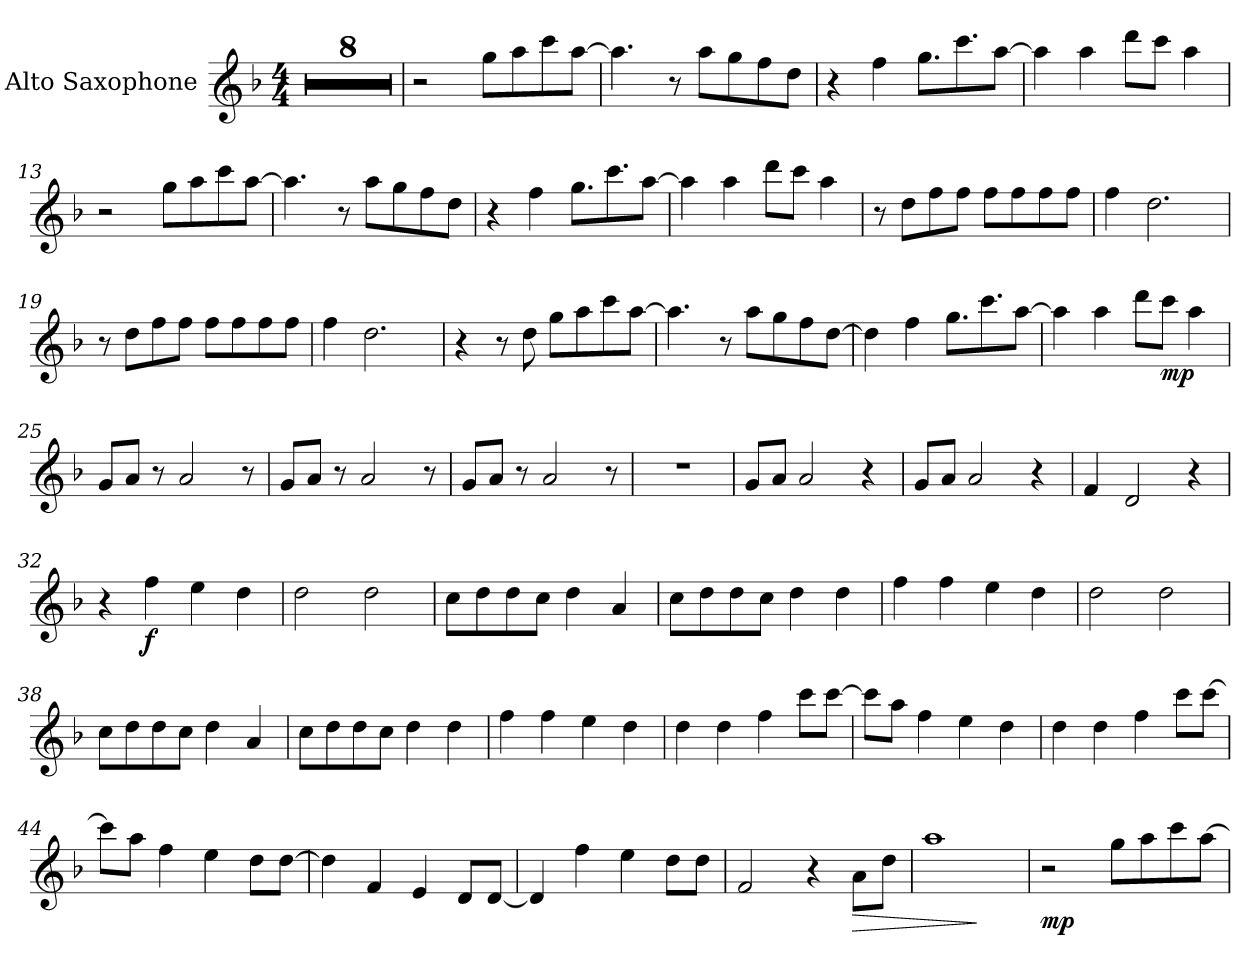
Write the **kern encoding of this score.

**kern	**dynam
*part1	*part1
*staff1	*staff1
*I"Alto Saxophone	*
*I'A. Sax.	*
*clefG2	*
*ITrd5c9	*
*k[b-e-a-d-]	*
*M4/4	*
*MM155	*
=1	=1
1r	.
=2	=2
1r	.
=3	=3
1r	.
=4	=4
1r	.
=5	=5
1r	.
=6	=6
1r	.
=7	=7
1r	.
=8	=8
1r	.
=9	=9
2r	.
8b-\L	.
8cc\	.
8ee-\	.
[8cc\J	.
=10	=10
4.cc\]	.
8r	.
8cc\L	.
8b-\	.
8a-\	.
8f\J	.
=11	=11
4r	.
4a-\	.
8.b-\L	.
8.ee-\	.
[8cc\J	.
=12	=12
4cc\]	.
4cc\	.
8ff\L	.
8ee-\J	.
4cc\	.
=13	=13
2r	.
8b-\L	.
8cc\	.
8ee-\	.
[8cc\J	.
=14	=14
4.cc\]	.
8r	.
8cc\L	.
8b-\	.
8a-\	.
8f\J	.
!!LO:LB:g=z
=15	=15
4r	.
4a-\	.
8.b-\L	.
8.ee-\	.
[8cc\J	.
=16	=16
4cc\]	.
4cc\	.
8ff\L	.
8ee-\J	.
4cc\	.
=17	=17
8r	.
8f\L	.
8a-\	.
8a-\J	.
8a-\L	.
8a-\	.
8a-\	.
8a-\J	.
=18	=18
4a-\	.
2.f\	.
=19	=19
8r	.
8f\L	.
8a-\	.
8a-\J	.
8a-\L	.
8a-\	.
8a-\	.
8a-\J	.
=20	=20
4a-\	.
2.f\	.
=21	=21
4r	.
8r	.
8f\	.
8b-\L	.
8cc\	.
8ee-\	.
[8cc\J	.
!!LO:LB:g=z
=22	=22
4.cc\]	.
8r	.
8cc\L	.
8b-\	.
8a-\	.
[8f\J	.
=23	=23
4f\]	.
4a-\	.
8.b-\L	.
8.ee-\	.
[8cc\J	.
=24	=24
4cc\]	.
4cc\	.
8ff\L	.
!	!LO:DY:b
8ee-\J	mp
4cc\	.
=25	=25
8B-/L	.
8c/J	.
8r	.
2c/	.
8r	.
=26	=26
8B-/L	.
8c/J	.
8r	.
2c/	.
8r	.
=27	=27
8B-/L	.
8c/J	.
8r	.
2c/	.
8r	.
=28	=28
1r	.
=29	=29
8B-/L	.
8c/J	.
2c/	.
4r	.
!!LO:LB:g=z
=30	=30
8B-/L	.
8c/J	.
2c/	.
4r	.
=31	=31
4A-/	.
2F/	.
4r	.
=32	=32
4r	.
!	!LO:DY:b
4a-\	f
4g\	.
4f\	.
=33	=33
2f\	.
2f\	.
=34	=34
8e-:\L	.
8f\	.
8f\	.
8e-\J	.
4f\	.
4c/	.
=35	=35
8e-\L	.
8f\	.
8f\	.
8e-\J	.
4f\	.
4f\	.
=36	=36
4a-\	.
4a-\	.
4g\	.
4f\	.
=37	=37
2f\	.
2f\	.
=38	=38
8e-:\L	.
8f\	.
8f\	.
8e-\J	.
4f\	.
4c/	.
!!LO:LB:g=z
=39	=39
8e-\L	.
8f\	.
8f\	.
8e-\J	.
4f\	.
4f\	.
=40	=40
4a-\	.
4a-\	.
4g\	.
4f\	.
=41	=41
4f\	.
4f\	.
4a-\	.
8ee-\L	.
[8ee-\J	.
=42	=42
8ee-\L]	.
8cc\J	.
4a-\	.
4g\	.
4f\	.
=43	=43
4f\	.
4f\	.
4a-\	.
8ee-\L	.
[8ee-\J	.
=44	=44
8ee-\L]	.
8cc\J	.
4a-\	.
4g\	.
8f\L	.
[8f\J	.
=45	=45
4f\]	.
4A-/	.
4G/	.
8F/L	.
[8F/J	.
=46	=46
4F/]	.
4a-\	.
4g\	.
8f\L	.
8f\J	.
!!LO:LB:g=z
=47	=47
2A-/	.
4r	.
!	!LO:HP:b
8c\L	>
8f\J	.
=48	=48
1cc:	.
.	]
=49	=49
!	!LO:DY:b
2r	mp
8b-\L	.
8cc\	.
8ee-\	.
[8cc\J	.
=	=
*-	*-
